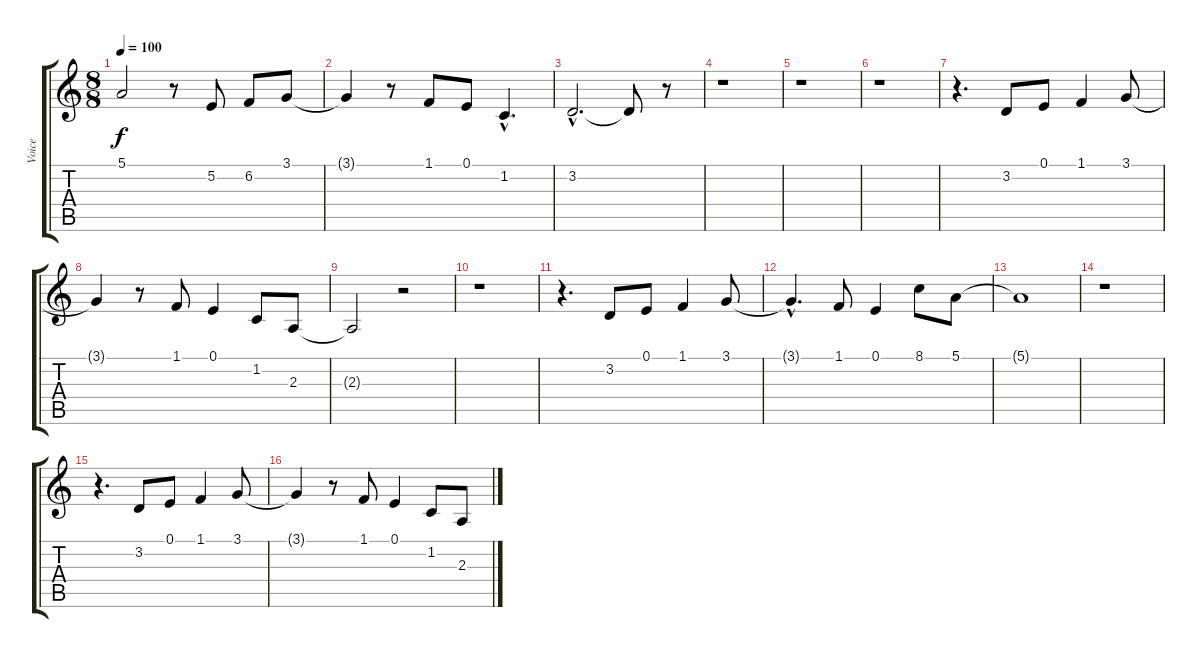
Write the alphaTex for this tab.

\track ("Voice" "Voice") {instrument pad1newage}
\staff {score tabs}
\tuning (E4 B3 G3 D3 A2 E2) {hide}
\ts (8 8)
\tempo 100
\clef g2
\ks c
5.1{t}.2{dy f} r.8 5.2.8 6.2.8 3.1.8 |
3.1{t}.4 r.8 1.1.8 0.1.8 1.2{hac}.4{d} |
3.2{hac}.2{d} 3.2{t}.8 r.8 |
r.1 |
r.1 |
r.1 |
r.4{d} 3.2.8 0.1.8 1.1.4 3.1.8 |
3.1{t}.4 r.8 1.1.8 0.1.4 1.2.8 2.3.8 |
2.3{t}.2 r.2 |
r.1 |
r.4{d} 3.2.8 0.1.8 1.1.4 3.1.8 |
3.1{hac t}.4{d} 1.1.8 0.1.4 8.1.8 5.1.8 |
5.1{t}.1 |
r.1 |
r.4{d} 3.2.8 0.1.8 1.1.4 3.1.8 |
3.1{t}.4 r.8 1.1.8 0.1.4 1.2.8 2.3.8
